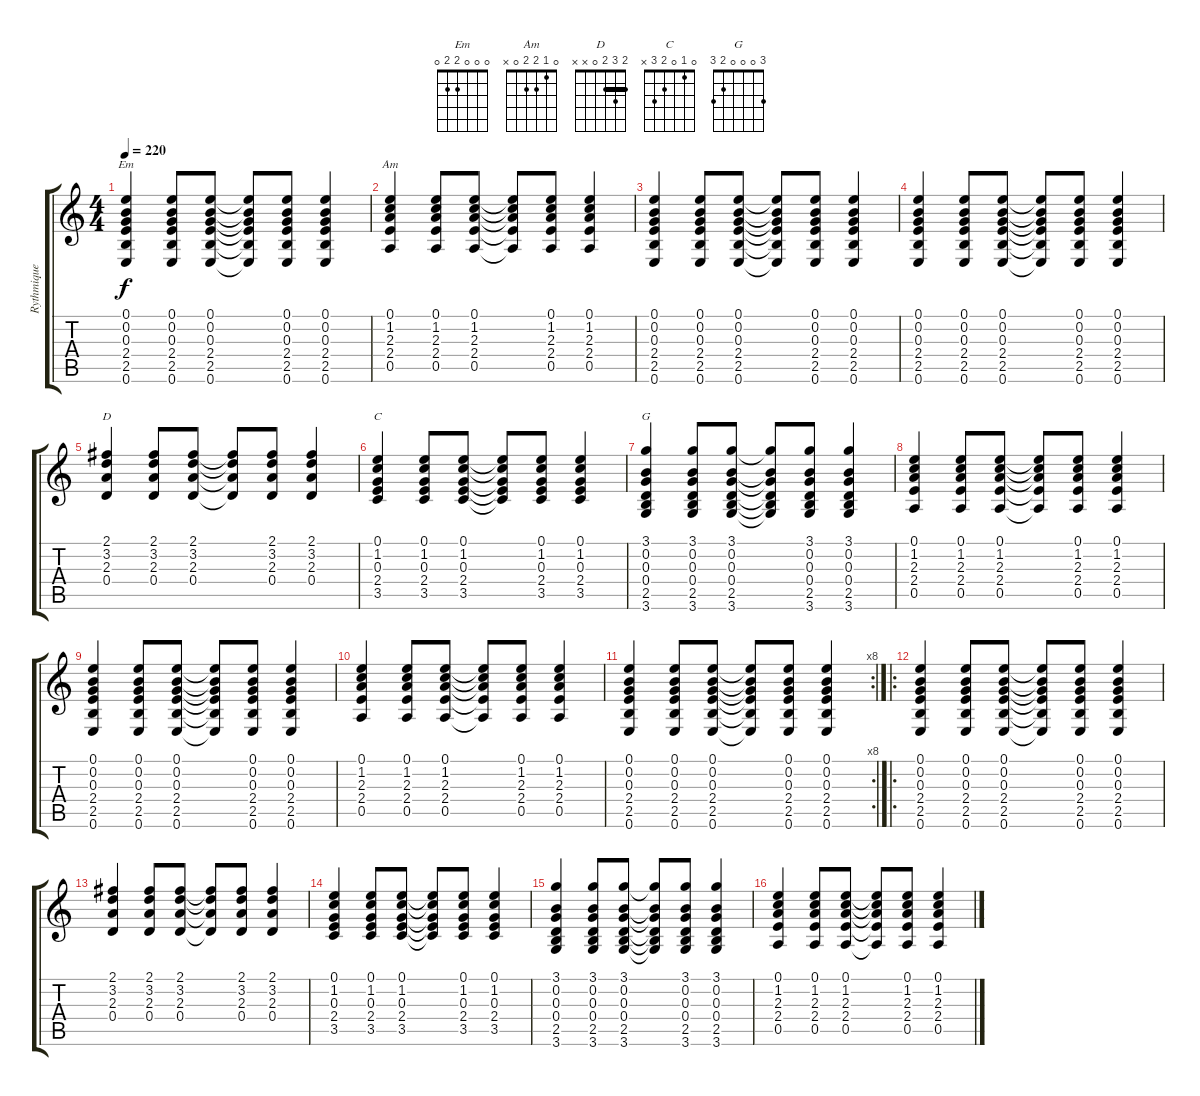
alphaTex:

\track ("Rythmique" "Rythmique") {instrument acousticguitarsteel}
\staff {score tabs}
\tuning (E4 B3 G3 D3 A2 E2) {hide}
\chord ("Em" 0 0 0 2 2 0)
\chord ("Am" 0 1 2 2 0 x)
\chord ("D" 2 3 2 0 x x) {barre 2}
\chord ("C" 0 1 0 2 3 x)
\chord ("G" 3 0 0 0 2 3)
\ts (4 4)
\tempo 220
\clef g2
\ks c
(0.1 0.2 0.3 2.4 2.5 0.6).4{ch "Em" dy f} (0.1 0.2 0.3 2.4 2.5 0.6).8 (0.1 0.2 0.3 2.4 2.5 0.6).8 (0.1{t} 0.2{t} 0.3{t} 2.4{t} 2.5{t} 0.6{t}).8 (0.1 0.2 0.3 2.4 2.5 0.6).8 (0.1 0.2 0.3 2.4 2.5 0.6).4 |
(0.1 1.2 2.3 2.4 0.5).4{ch "Am"} (0.1 1.2 2.3 2.4 0.5).8 (0.1 1.2 2.3 2.4 0.5).8 (0.1{t} 1.2{t} 2.3{t} 2.4{t} 0.5{t}).8 (0.1 1.2 2.3 2.4 0.5).8 (0.1 1.2 2.3 2.4 0.5).4 |
(0.1 0.2 0.3 2.4 2.5 0.6).4 (0.1 0.2 0.3 2.4 2.5 0.6).8 (0.1 0.2 0.3 2.4 2.5 0.6).8 (0.1{t} 0.2{t} 0.3{t} 2.4{t} 2.5{t} 0.6{t}).8 (0.1 0.2 0.3 2.4 2.5 0.6).8 (0.1 0.2 0.3 2.4 2.5 0.6).4 |
(0.1 0.2 0.3 2.4 2.5 0.6).4 (0.1 0.2 0.3 2.4 2.5 0.6).8 (0.1 0.2 0.3 2.4 2.5 0.6).8 (0.1{t} 0.2{t} 0.3{t} 2.4{t} 2.5{t} 0.6{t}).8 (0.1 0.2 0.3 2.4 2.5 0.6).8 (0.1 0.2 0.3 2.4 2.5 0.6).4 |
(2.1 3.2 2.3 0.4).4{ch "D"} (2.1 3.2 2.3 0.4).8 (2.1 3.2 2.3 0.4).8 (2.1{t} 3.2{t} 2.3{t} 0.4{t}).8 (2.1 3.2 2.3 0.4).8 (2.1 3.2 2.3 0.4).4 |
(0.1 1.2 0.3 2.4 3.5).4{ch "C"} (0.1 1.2 0.3 2.4 3.5).8 (0.1 1.2 0.3 2.4 3.5).8 (0.1{t} 1.2{t} 0.3{t} 2.4{t} 3.5{t}).8 (0.1 1.2 0.3 2.4 3.5).8 (0.1 1.2 0.3 2.4 3.5).4 |
(3.1 0.2 0.3 0.4 2.5 3.6).4{ch "G"} (3.1 0.2 0.3 0.4 2.5 3.6).8 (3.1 0.2 0.3 0.4 2.5 3.6).8 (3.1{t} 0.2{t} 0.3{t} 0.4{t} 2.5{t} 3.6{t}).8 (3.1 0.2 0.3 0.4 2.5 3.6).8 (3.1 0.2 0.3 0.4 2.5 3.6).4 |
(0.1 1.2 2.3 2.4 0.5).4 (0.1 1.2 2.3 2.4 0.5).8 (0.1 1.2 2.3 2.4 0.5).8 (0.1{t} 1.2{t} 2.3{t} 2.4{t} 0.5{t}).8 (0.1 1.2 2.3 2.4 0.5).8 (0.1 1.2 2.3 2.4 0.5).4 |
(0.1 0.2 0.3 2.4 2.5 0.6).4 (0.1 0.2 0.3 2.4 2.5 0.6).8 (0.1 0.2 0.3 2.4 2.5 0.6).8 (0.1{t} 0.2{t} 0.3{t} 2.4{t} 2.5{t} 0.6{t}).8 (0.1 0.2 0.3 2.4 2.5 0.6).8 (0.1 0.2 0.3 2.4 2.5 0.6).4 |
(0.1 1.2 2.3 2.4 0.5).4 (0.1 1.2 2.3 2.4 0.5).8 (0.1 1.2 2.3 2.4 0.5).8 (0.1{t} 1.2{t} 2.3{t} 2.4{t} 0.5{t}).8 (0.1 1.2 2.3 2.4 0.5).8 (0.1 1.2 2.3 2.4 0.5).4 |
\rc 8
(0.1 0.2 0.3 2.4 2.5 0.6).4 (0.1 0.2 0.3 2.4 2.5 0.6).8 (0.1 0.2 0.3 2.4 2.5 0.6).8 (0.1{t} 0.2{t} 0.3{t} 2.4{t} 2.5{t} 0.6{t}).8 (0.1 0.2 0.3 2.4 2.5 0.6).8 (0.1 0.2 0.3 2.4 2.5 0.6).4 |
\ro
(0.1 0.2 0.3 2.4 2.5 0.6).4 (0.1 0.2 0.3 2.4 2.5 0.6).8 (0.1 0.2 0.3 2.4 2.5 0.6).8 (0.1{t} 0.2{t} 0.3{t} 2.4{t} 2.5{t} 0.6{t}).8 (0.1 0.2 0.3 2.4 2.5 0.6).8 (0.1 0.2 0.3 2.4 2.5 0.6).4 |
(2.1 3.2 2.3 0.4).4 (2.1 3.2 2.3 0.4).8 (2.1 3.2 2.3 0.4).8 (2.1{t} 3.2{t} 2.3{t} 0.4{t}).8 (2.1 3.2 2.3 0.4).8 (2.1 3.2 2.3 0.4).4 |
(0.1 1.2 0.3 2.4 3.5).4 (0.1 1.2 0.3 2.4 3.5).8 (0.1 1.2 0.3 2.4 3.5).8 (0.1{t} 1.2{t} 0.3{t} 2.4{t} 3.5{t}).8 (0.1 1.2 0.3 2.4 3.5).8 (0.1 1.2 0.3 2.4 3.5).4 |
(3.1 0.2 0.3 0.4 2.5 3.6).4 (3.1 0.2 0.3 0.4 2.5 3.6).8 (3.1 0.2 0.3 0.4 2.5 3.6).8 (3.1{t} 0.2{t} 0.3{t} 0.4{t} 2.5{t} 3.6{t}).8 (3.1 0.2 0.3 0.4 2.5 3.6).8 (3.1 0.2 0.3 0.4 2.5 3.6).4 |
(0.1 1.2 2.3 2.4 0.5).4 (0.1 1.2 2.3 2.4 0.5).8 (0.1 1.2 2.3 2.4 0.5).8 (0.1{t} 1.2{t} 2.3{t} 2.4{t} 0.5{t}).8 (0.1 1.2 2.3 2.4 0.5).8 (0.1 1.2 2.3 2.4 0.5).4
